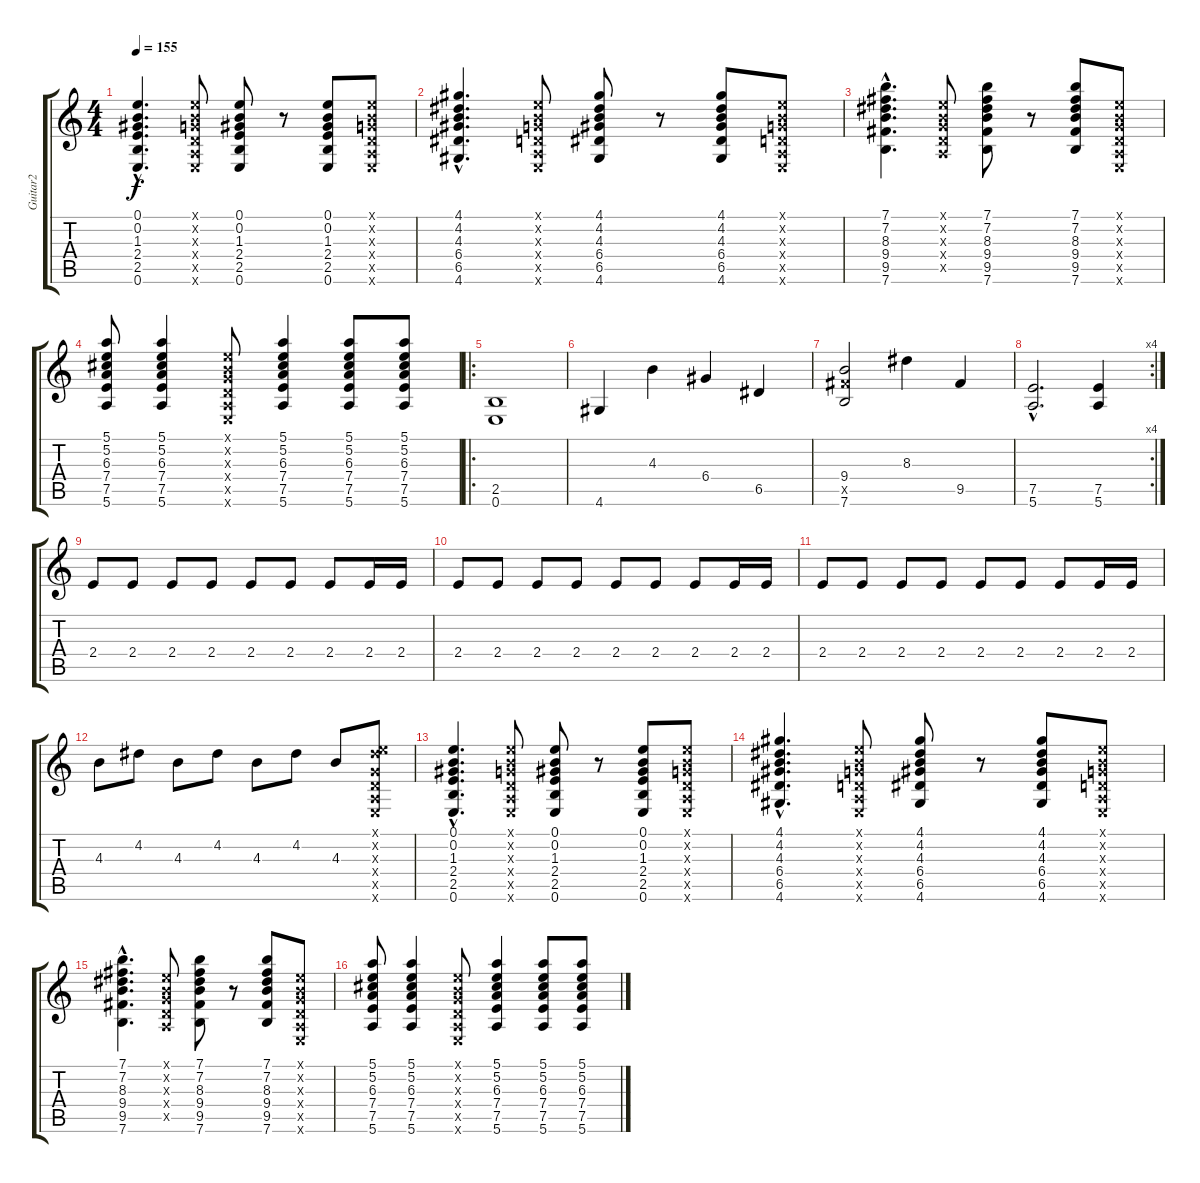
\track ("Guitar2" "Guitar2") {instrument acousticguitarsteel}
\staff {score tabs}
\tuning (E4 B3 G3 D3 A2 E2) {hide}
\ts (4 4)
\tempo 155
\clef g2
\ks c
(0.1{hac} 0.2{hac} 1.3{hac} 2.4{hac} 2.5{hac} 0.6{hac}).4{d dy f} (0.1{x} 0.2{x} 0.3{x} 0.4{x} 0.5{x} 0.6{x}).8 (0.1 0.2 1.3 2.4 2.5 0.6).8 r.8 (0.1 0.2 1.3 2.4 2.5 0.6).8 (0.1{x} 0.2{x} 0.3{x} 0.4{x} 0.5{x} 0.6{x}).8 |
(4.1{hac} 4.2{hac} 4.3{hac} 6.4{hac} 6.5{hac} 4.6{hac}).4{d} (0.1{x} 0.2{x} 0.3{x} 0.4{x} 0.5{x} 0.6{x}).8 (4.1 4.2 4.3 6.4 6.5 4.6).8 r.8 (4.1 4.2 4.3 6.4 6.5 4.6).8 (0.1{x} 0.2{x} 0.3{x} 0.4{x} 0.5{x} 0.6{x}).8 |
(7.1{hac} 7.2{hac} 8.3{hac} 9.4{hac} 9.5{hac} 7.6{hac}).4{d} (0.1{x} 0.2{x} 0.3{x} 0.4{x} 0.5{x}).8 (7.1 7.2 8.3 9.4 9.5 7.6).8 r.8 (7.1 7.2 8.3 9.4 9.5 7.6).8 (0.1{x} 0.2{x} 0.3{x} 0.4{x} 0.5{x} 0.6{x}).8 |
(5.1 5.2 6.3 7.4 7.5 5.6).8 (5.1 5.2 6.3 7.4 7.5 5.6).4 (0.1{x} 0.2{x} 0.3{x} 0.4{x} 0.5{x} 0.6{x}).8 (5.1 5.2 6.3 7.4 7.5 5.6).4 (5.1 5.2 6.3 7.4 7.5 5.6).8 (5.1 5.2 6.3 7.4 7.5 5.6).8 |
\ro
(2.5 0.6).1 |
4.6.4 4.3.4 6.4.4 6.5.4 |
(9.4 9.5{x} 7.6).2 8.3.4 9.5.4 |
\rc 4
(7.5{hac} 5.6{hac}).2{d} (7.5 5.6).4 |
2.4.8 2.4.8 2.4.8 2.4.8 2.4.8 2.4.8 2.4.8 2.4.16 2.4.16 |
2.4.8 2.4.8 2.4.8 2.4.8 2.4.8 2.4.8 2.4.8 2.4.16 2.4.16 |
2.4.8 2.4.8 2.4.8 2.4.8 2.4.8 2.4.8 2.4.8 2.4.16 2.4.16 |
4.3.8 4.2.8 4.3.8 4.2.8 4.3.8 4.2.8 4.3.8 (0.1{x} 4.2{x} 0.3{x} 0.4{x} 0.5{x} 0.6{x}).8 |
(0.1{hac} 0.2{hac} 1.3{hac} 2.4{hac} 2.5{hac} 0.6{hac}).4{d} (0.1{x} 0.2{x} 0.3{x} 0.4{x} 0.5{x} 0.6{x}).8 (0.1 0.2 1.3 2.4 2.5 0.6).8 r.8 (0.1 0.2 1.3 2.4 2.5 0.6).8 (0.1{x} 0.2{x} 0.3{x} 0.4{x} 0.5{x} 0.6{x}).8 |
(4.1{hac} 4.2{hac} 4.3{hac} 6.4{hac} 6.5{hac} 4.6{hac}).4{d} (0.1{x} 0.2{x} 0.3{x} 0.4{x} 0.5{x} 0.6{x}).8 (4.1 4.2 4.3 6.4 6.5 4.6).8 r.8 (4.1 4.2 4.3 6.4 6.5 4.6).8 (0.1{x} 0.2{x} 0.3{x} 0.4{x} 0.5{x} 0.6{x}).8 |
(7.1{hac} 7.2{hac} 8.3{hac} 9.4{hac} 9.5{hac} 7.6{hac}).4{d} (0.1{x} 0.2{x} 0.3{x} 0.4{x} 0.5{x}).8 (7.1 7.2 8.3 9.4 9.5 7.6).8 r.8 (7.1 7.2 8.3 9.4 9.5 7.6).8 (0.1{x} 0.2{x} 0.3{x} 0.4{x} 0.5{x} 0.6{x}).8 |
(5.1 5.2 6.3 7.4 7.5 5.6).8 (5.1 5.2 6.3 7.4 7.5 5.6).4 (0.1{x} 0.2{x} 0.3{x} 0.4{x} 0.5{x} 0.6{x}).8 (5.1 5.2 6.3 7.4 7.5 5.6).4 (5.1 5.2 6.3 7.4 7.5 5.6).8 (5.1 5.2 6.3 7.4 7.5 5.6).8
